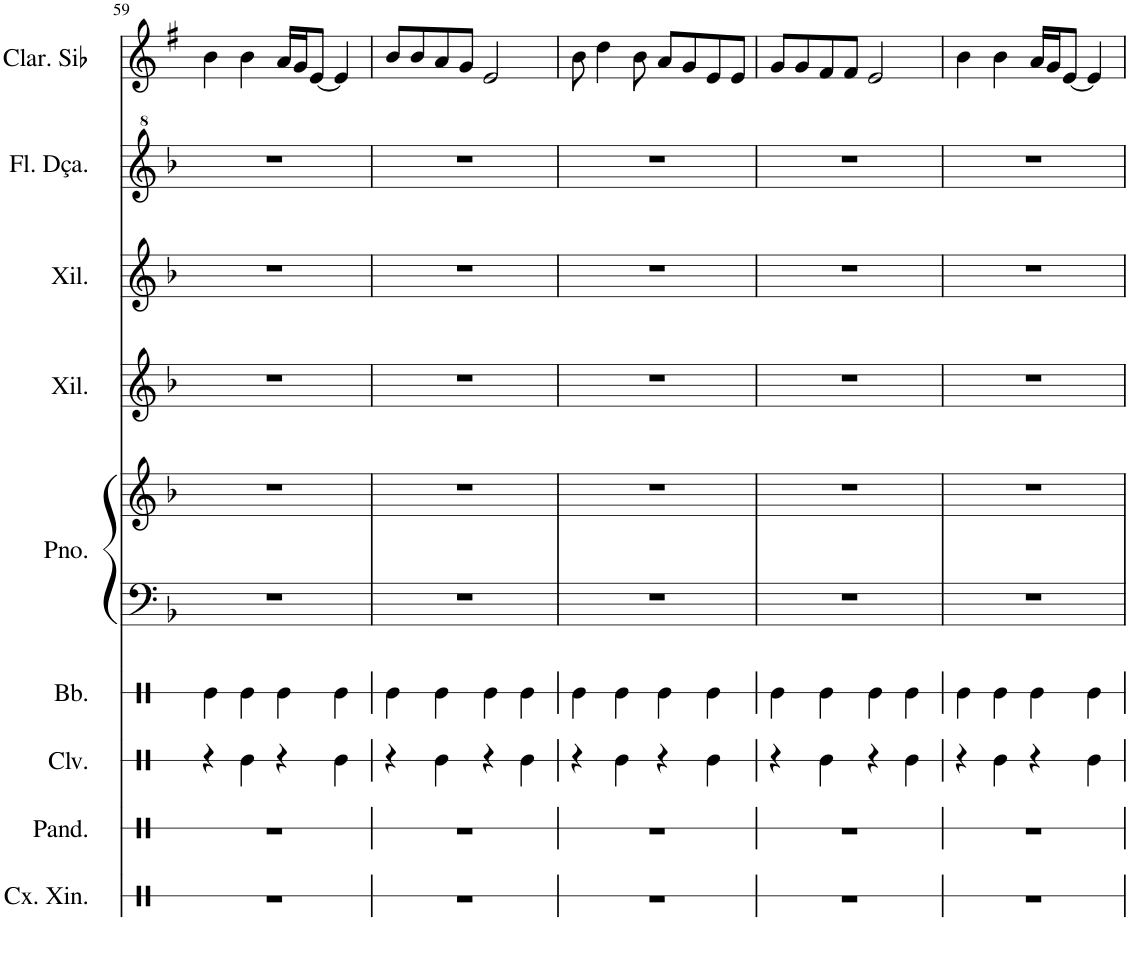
**kern	**kern	**kern	**kern	**kern	**kern	**kern	**kern	**kern	**kern
*part9	*part8	*part7	*part6	*part5	*part5	*part4	*part3	*part2	*part1
*staff10	*staff9	*staff8	*staff7	*staff6	*staff5	*staff4	*staff3	*staff2	*staff1
*I"Caixa xinesa	*I"Pandereta	*I"Claves	*I"Bombo	*I"Piano	*	*I"Xilòfon	*I"Xilòfon	*I"Flauta dolça	*I"Clarinette en Sib
*I'Cx. Xin.	*I'Pand.	*I'Clv.	*I'Bb.	*I'Pno.	*	*I'Xil.	*I'Xil.	*I'Fl. Dça.	*I'Clar. Sib
!!LO:PB:g=z
*clefX	*clefX	*clefX	*clefX	*clefF4	*clefG2	*clefG2	*clefG2	*clefG^2	*clefG2
*	*	*	*	*	*	*Trd-7c-12	*Trd-7c-12	*	*Trd1c2
*k[]	*k[]	*k[]	*k[]	*k[b-]	*k[b-]	*k[b-]	*k[b-]	*k[b-]	*k[f#]
*M4/4	*M4/4	*M4/4	*M4/4	*M4/4	*M4/4	*M4/4	*M4/4	*M4/4	*M4/4
=59	=59	=59	=59	=59	=59	=59	=59	=59	=59
1r	1r	4r	4Re\	1r	1r	1r	1r	1r	4b\
.	.	4Re\	4Re\	.	.	.	.	.	4b\
.	.	4r	4Re\	.	.	.	.	.	16a/LL
.	.	.	.	.	.	.	.	.	16g/J
.	.	.	.	.	.	.	.	.	[8e/J
.	.	4Re\	4Re\	.	.	.	.	.	4e/]
=60	=60	=60	=60	=60	=60	=60	=60	=60	=60
1r	1r	4r	4Re\	1r	1r	1r	1r	1r	8b/L
.	.	.	.	.	.	.	.	.	8b/
.	.	4Re\	4Re\	.	.	.	.	.	8a/
.	.	.	.	.	.	.	.	.	8g/J
.	.	4r	4Re\	.	.	.	.	.	2e/
.	.	4Re\	4Re\	.	.	.	.	.	.
=61	=61	=61	=61	=61	=61	=61	=61	=61	=61
1r	1r	4r	4Re\	1r	1r	1r	1r	1r	8b\
.	.	.	.	.	.	.	.	.	4dd\
.	.	4Re\	4Re\	.	.	.	.	.	.
.	.	.	.	.	.	.	.	.	8b\
.	.	4r	4Re\	.	.	.	.	.	8a/L
.	.	.	.	.	.	.	.	.	8g/
.	.	4Re\	4Re\	.	.	.	.	.	8e/
.	.	.	.	.	.	.	.	.	8e/J
=62	=62	=62	=62	=62	=62	=62	=62	=62	=62
1r	1r	4r	4Re\	1r	1r	1r	1r	1r	8g/L
.	.	.	.	.	.	.	.	.	8g/
.	.	4Re\	4Re\	.	.	.	.	.	8f#/
.	.	.	.	.	.	.	.	.	8f#/J
.	.	4r	4Re\	.	.	.	.	.	2e/
.	.	4Re\	4Re\	.	.	.	.	.	.
=63	=63	=63	=63	=63	=63	=63	=63	=63	=63
1r	1r	4r	4Re\	1r	1r	1r	1r	1r	4b\
.	.	4Re\	4Re\	.	.	.	.	.	4b\
.	.	4r	4Re\	.	.	.	.	.	16a/LL
.	.	.	.	.	.	.	.	.	16g/J
.	.	.	.	.	.	.	.	.	[8e/J
.	.	4Re\	4Re\	.	.	.	.	.	4e/]
=	=	=	=	=	=	=	=	=	=
*-	*-	*-	*-	*-	*-	*-	*-	*-	*-
